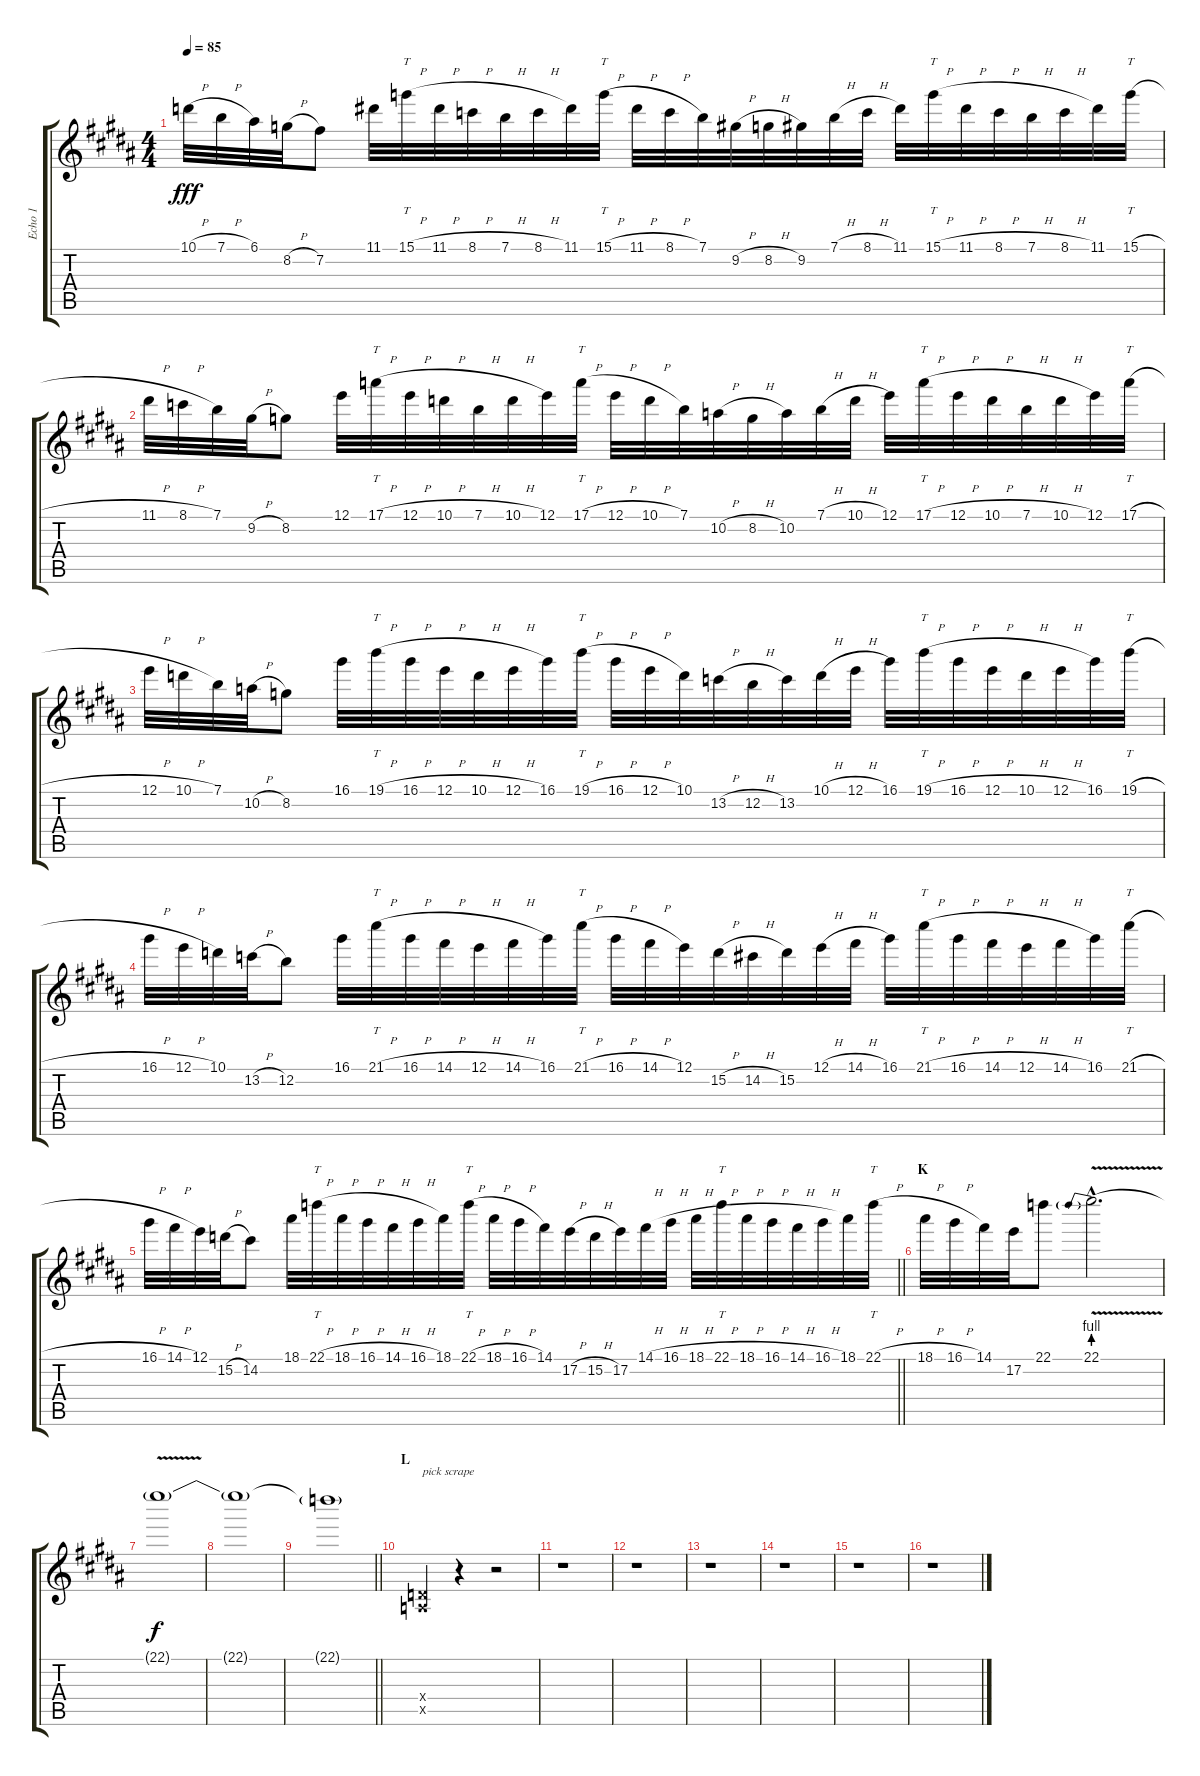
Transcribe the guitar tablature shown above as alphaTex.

\track ("Echo 1" "Echo 1") {instrument distortionguitar}
\staff {score tabs}
\tuning (E4 B3 G3 D3 A2 E2) {hide}
\ts (4 4)
\tempo 85
\clef g2
\ks b
10.1{h}.32{dy fff} 7.1{h}.32 6.1.32 8.2{h}.32 7.2.8 11.1.32 15.1{h}.32{tt} 11.1{h}.32 8.1{h}.32 7.1{h}.32 8.1{h}.32 11.1.32 15.1{h}.32{tt} 11.1{h}.32 8.1{h}.32 7.1.32 9.2{h}.32 8.2{h}.32 9.2.32 7.1{h}.32 8.1{h}.32 11.1.32 15.1{h}.32{tt} 11.1{h}.32 8.1{h}.32 7.1{h}.32 8.1{h}.32 11.1.32 15.1{h}.32{tt} |
11.1{h}.32 8.1{h}.32 7.1.32 9.2{h}.32 8.2.8 12.1.32 17.1{h}.32{tt} 12.1{h}.32 10.1{h}.32 7.1{h}.32 10.1{h}.32 12.1.32 17.1{h}.32{tt} 12.1{h}.32 10.1{h}.32 7.1.32 10.2{h}.32 8.2{h}.32 10.2.32 7.1{h}.32 10.1{h}.32 12.1.32 17.1{h}.32{tt} 12.1{h}.32 10.1{h}.32 7.1{h}.32 10.1{h}.32 12.1.32 17.1{h}.32{tt} |
12.1{h}.32 10.1{h}.32 7.1.32 10.2{h}.32 8.2.8 16.1.32 19.1{h}.32{tt} 16.1{h}.32 12.1{h}.32 10.1{h}.32 12.1{h}.32 16.1.32 19.1{h}.32{tt} 16.1{h}.32 12.1{h}.32 10.1.32 13.2{h}.32 12.2{h}.32 13.2.32 10.1{h}.32 12.1{h}.32 16.1.32 19.1{h}.32{tt} 16.1{h}.32 12.1{h}.32 10.1{h}.32 12.1{h}.32 16.1.32 19.1{h}.32{tt} |
16.1{h}.32 12.1{h}.32 10.1.32 13.2{h}.32 12.2.8 16.1.32 21.1{h}.32{tt} 16.1{h}.32 14.1{h}.32 12.1{h}.32 14.1{h}.32 16.1.32 21.1{h}.32{tt} 16.1{h}.32 14.1{h}.32 12.1.32 15.2{h}.32 14.2{h}.32 15.2.32 12.1{h}.32 14.1{h}.32 16.1.32 21.1{h}.32{tt} 16.1{h}.32 14.1{h}.32 12.1{h}.32 14.1{h}.32 16.1.32 21.1{h}.32{tt} |
\barLineRight lightlight
16.1{h}.32 14.1{h}.32 12.1.32 15.2{h}.32 14.2.8 18.1.32 22.1{h}.32{tt} 18.1{h}.32 16.1{h}.32 14.1{h}.32 16.1{h}.32 18.1.32 22.1{h}.32{tt} 18.1{h}.32 16.1{h}.32 14.1.32 17.2{h}.32 15.2{h}.32 17.2.32 14.1{h}.32 16.1{h}.32 18.1{h}.32 22.1{h}.32{tt} 18.1{h}.32 16.1{h}.32 14.1{h}.32 16.1{h}.32 18.1.32 22.1{h}.32{tt} |
\section ("" "K")
18.1{h}.32 16.1{h}.32 14.1.32 17.2.32 22.1.8 22.1{be (prebend 0 4 60 4) v hac}.2{d} |
22.1{t}.1{dy f} |
22.1{t}.1 |
\barLineRight lightlight
22.1{t}.1 |
\section ("" "L")
(0.4{x} 0.5{x}).4{txt "pick scrape"} r.4 r.2 |
r.1 |
r.1 |
r.1 |
r.1 |
r.1 |
r.1
